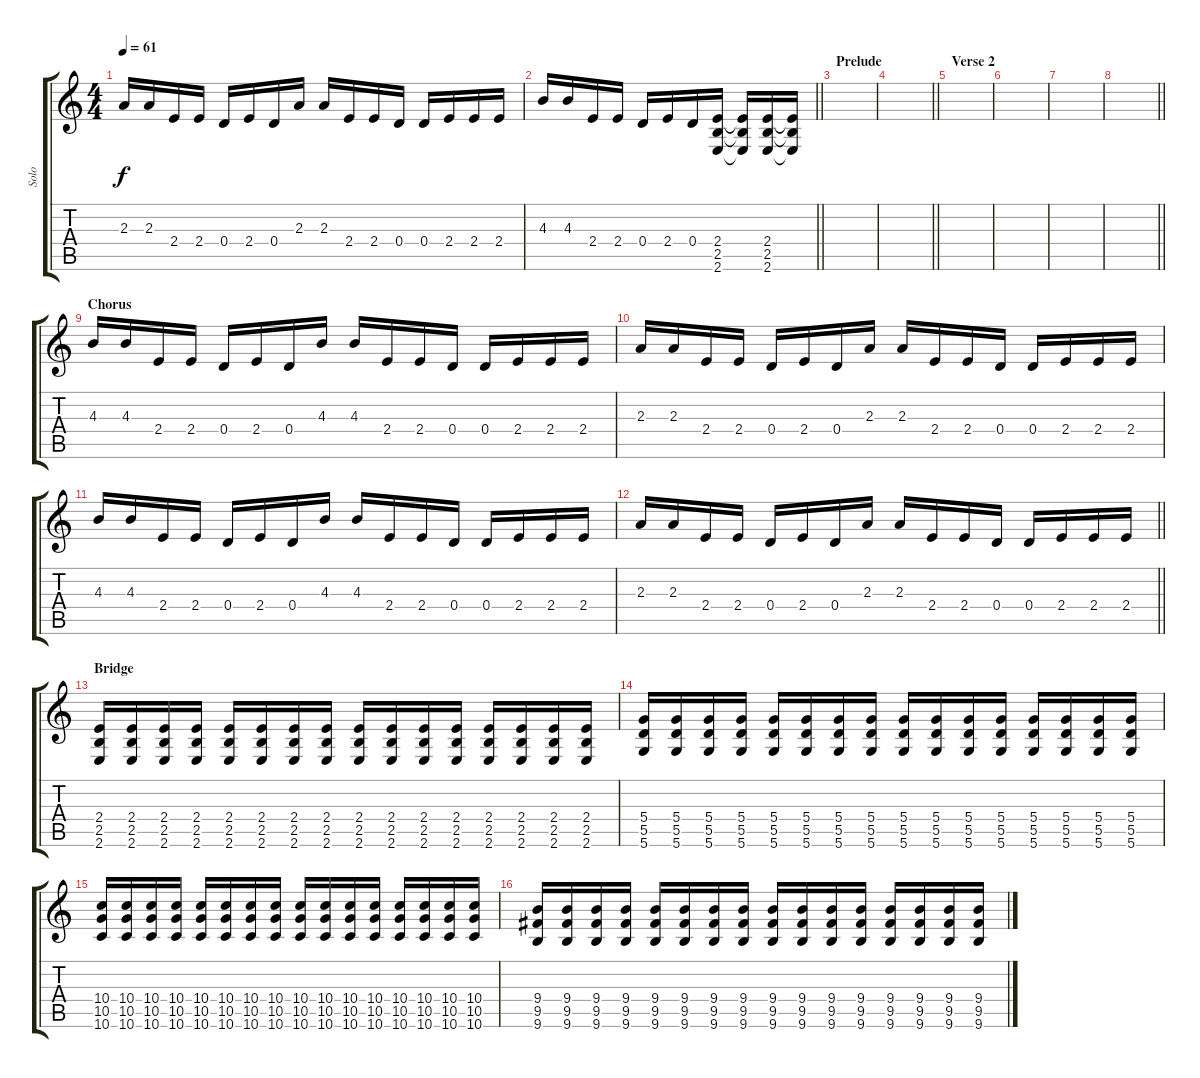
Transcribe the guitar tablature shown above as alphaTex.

\track ("Solo" "Solo") {instrument overdrivenguitar}
\staff {score tabs}
\tuning (E4 B3 G3 D3 A2 D2) {hide}
\ts (4 4)
\tempo 61
\clef g2
\ks c
2.3.16{dy f} 2.3.16 2.4.16 2.4.16 0.4.16 2.4.16 0.4.16 2.3.16 2.3.16 2.4.16 2.4.16 0.4.16 0.4.16 2.4.16 2.4.16 2.4.16 |
\barLineRight lightlight
4.3.16 4.3.16 2.4.16 2.4.16 0.4.16 2.4.16 0.4.16 (2.4 2.5 2.6).16 (2.4{t} 2.5{t} 2.6{t}).16 (2.4 2.5 2.6).16 (2.4{t} 2.5{t} 2.6{t}).16 |
\section ("" "Prelude")
|
\barLineRight lightlight
|
\section ("" "Verse 2")
|
|
|
\barLineRight lightlight
|
\section ("" "Chorus")
4.3.16 4.3.16 2.4.16 2.4.16 0.4.16 2.4.16 0.4.16 4.3.16 4.3.16 2.4.16 2.4.16 0.4.16 0.4.16 2.4.16 2.4.16 2.4.16 |
2.3.16 2.3.16 2.4.16 2.4.16 0.4.16 2.4.16 0.4.16 2.3.16 2.3.16 2.4.16 2.4.16 0.4.16 0.4.16 2.4.16 2.4.16 2.4.16 |
4.3.16 4.3.16 2.4.16 2.4.16 0.4.16 2.4.16 0.4.16 4.3.16 4.3.16 2.4.16 2.4.16 0.4.16 0.4.16 2.4.16 2.4.16 2.4.16 |
\barLineRight lightlight
2.3.16 2.3.16 2.4.16 2.4.16 0.4.16 2.4.16 0.4.16 2.3.16 2.3.16 2.4.16 2.4.16 0.4.16 0.4.16 2.4.16 2.4.16 2.4.16 |
\section ("" "Bridge")
(2.4 2.5 2.6).16 (2.4 2.5 2.6).16 (2.4 2.5 2.6).16 (2.4 2.5 2.6).16 (2.4 2.5 2.6).16 (2.4 2.5 2.6).16 (2.4 2.5 2.6).16 (2.4 2.5 2.6).16 (2.4 2.5 2.6).16 (2.4 2.5 2.6).16 (2.4 2.5 2.6).16 (2.4 2.5 2.6).16 (2.4 2.5 2.6).16 (2.4 2.5 2.6).16 (2.4 2.5 2.6).16 (2.4 2.5 2.6).16 |
(5.4 5.5 5.6).16 (5.4 5.5 5.6).16 (5.4 5.5 5.6).16 (5.4 5.5 5.6).16 (5.4 5.5 5.6).16 (5.4 5.5 5.6).16 (5.4 5.5 5.6).16 (5.4 5.5 5.6).16 (5.4 5.5 5.6).16 (5.4 5.5 5.6).16 (5.4 5.5 5.6).16 (5.4 5.5 5.6).16 (5.4 5.5 5.6).16 (5.4 5.5 5.6).16 (5.4 5.5 5.6).16 (5.4 5.5 5.6).16 |
(10.4 10.5 10.6).16 (10.4 10.5 10.6).16 (10.4 10.5 10.6).16 (10.4 10.5 10.6).16 (10.4 10.5 10.6).16 (10.4 10.5 10.6).16 (10.4 10.5 10.6).16 (10.4 10.5 10.6).16 (10.4 10.5 10.6).16 (10.4 10.5 10.6).16 (10.4 10.5 10.6).16 (10.4 10.5 10.6).16 (10.4 10.5 10.6).16 (10.4 10.5 10.6).16 (10.4 10.5 10.6).16 (10.4 10.5 10.6).16 |
(9.4 9.5 9.6).16 (9.4 9.5 9.6).16 (9.4 9.5 9.6).16 (9.4 9.5 9.6).16 (9.4 9.5 9.6).16 (9.4 9.5 9.6).16 (9.4 9.5 9.6).16 (9.4 9.5 9.6).16 (9.4 9.5 9.6).16 (9.4 9.5 9.6).16 (9.4 9.5 9.6).16 (9.4 9.5 9.6).16 (9.4 9.5 9.6).16 (9.4 9.5 9.6).16 (9.4 9.5 9.6).16 (9.4 9.5 9.6).16
